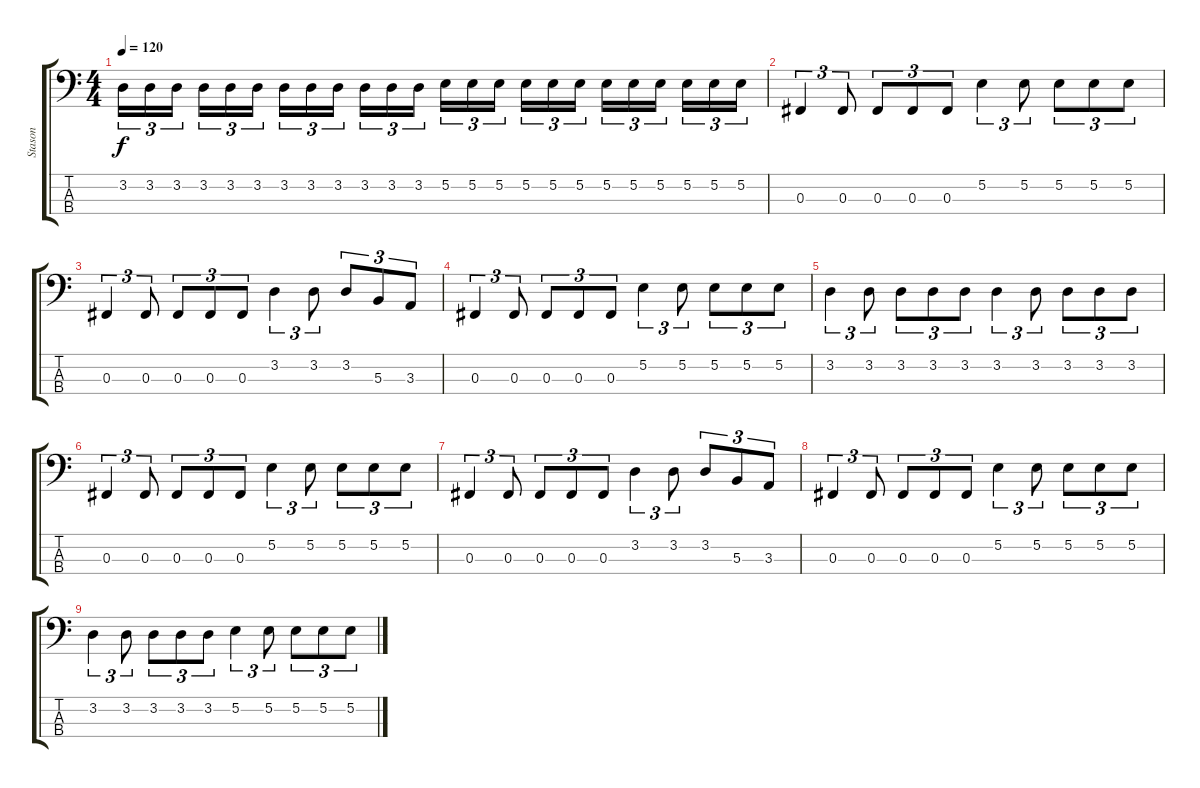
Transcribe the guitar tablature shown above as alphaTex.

\track ("Stason" "Stason") {instrument electricbassfinger}
\staff {score tabs}
\tuning (E2 B1 Gb1 Db1) {hide}
\ts (4 4)
\tempo 120
\clef f4
\ks c
3.2.16{tu (3 2) dy f} 3.2.16{tu (3 2)} 3.2.16{tu (3 2) beam splitsecondary} 3.2.16{tu (3 2)} 3.2.16{tu (3 2)} 3.2.16{tu (3 2)} 3.2.16{tu (3 2)} 3.2.16{tu (3 2)} 3.2.16{tu (3 2) beam splitsecondary} 3.2.16{tu (3 2)} 3.2.16{tu (3 2)} 3.2.16{tu (3 2)} 5.2.16{tu (3 2)} 5.2.16{tu (3 2)} 5.2.16{tu (3 2) beam splitsecondary} 5.2.16{tu (3 2)} 5.2.16{tu (3 2)} 5.2.16{tu (3 2)} 5.2.16{tu (3 2)} 5.2.16{tu (3 2)} 5.2.16{tu (3 2) beam splitsecondary} 5.2.16{tu (3 2)} 5.2.16{tu (3 2)} 5.2.16{tu (3 2)} |
0.3.4{tu (3 2)} 0.3.8{tu (3 2)} 0.3.8{tu (3 2)} 0.3.8{tu (3 2)} 0.3.8{tu (3 2)} 5.2.4{tu (3 2)} 5.2.8{tu (3 2)} 5.2.8{tu (3 2)} 5.2.8{tu (3 2)} 5.2.8{tu (3 2)} |
0.3.4{tu (3 2)} 0.3.8{tu (3 2)} 0.3.8{tu (3 2)} 0.3.8{tu (3 2)} 0.3.8{tu (3 2)} 3.2.4{tu (3 2)} 3.2.8{tu (3 2)} 3.2.8{tu (3 2)} 5.3.8{tu (3 2)} 3.3.8{tu (3 2)} |
0.3.4{tu (3 2)} 0.3.8{tu (3 2)} 0.3.8{tu (3 2)} 0.3.8{tu (3 2)} 0.3.8{tu (3 2)} 5.2.4{tu (3 2)} 5.2.8{tu (3 2)} 5.2.8{tu (3 2)} 5.2.8{tu (3 2)} 5.2.8{tu (3 2)} |
3.2.4{tu (3 2)} 3.2.8{tu (3 2)} 3.2.8{tu (3 2)} 3.2.8{tu (3 2)} 3.2.8{tu (3 2)} 3.2.4{tu (3 2)} 3.2.8{tu (3 2)} 3.2.8{tu (3 2)} 3.2.8{tu (3 2)} 3.2.8{tu (3 2)} |
0.3.4{tu (3 2)} 0.3.8{tu (3 2)} 0.3.8{tu (3 2)} 0.3.8{tu (3 2)} 0.3.8{tu (3 2)} 5.2.4{tu (3 2)} 5.2.8{tu (3 2)} 5.2.8{tu (3 2)} 5.2.8{tu (3 2)} 5.2.8{tu (3 2)} |
0.3.4{tu (3 2)} 0.3.8{tu (3 2)} 0.3.8{tu (3 2)} 0.3.8{tu (3 2)} 0.3.8{tu (3 2)} 3.2.4{tu (3 2)} 3.2.8{tu (3 2)} 3.2.8{tu (3 2)} 5.3.8{tu (3 2)} 3.3.8{tu (3 2)} |
0.3.4{tu (3 2)} 0.3.8{tu (3 2)} 0.3.8{tu (3 2)} 0.3.8{tu (3 2)} 0.3.8{tu (3 2)} 5.2.4{tu (3 2)} 5.2.8{tu (3 2)} 5.2.8{tu (3 2)} 5.2.8{tu (3 2)} 5.2.8{tu (3 2)} |
3.2.4{tu (3 2)} 3.2.8{tu (3 2)} 3.2.8{tu (3 2)} 3.2.8{tu (3 2)} 3.2.8{tu (3 2)} 5.2.4{tu (3 2)} 5.2.8{tu (3 2)} 5.2.8{tu (3 2)} 5.2.8{tu (3 2)} 5.2.8{tu (3 2)}
